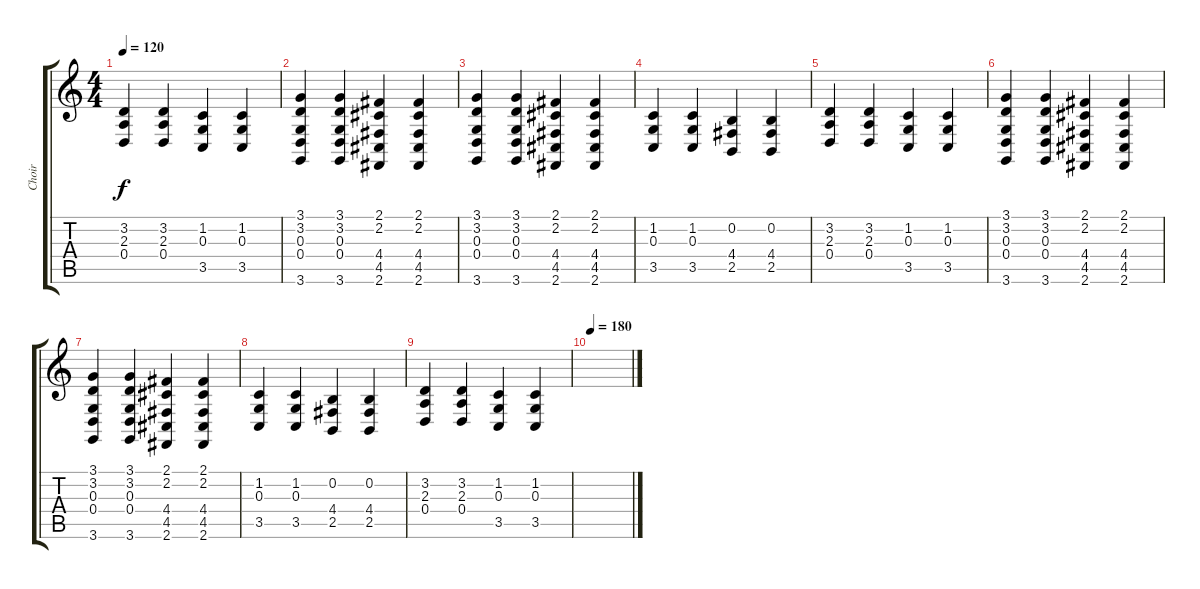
\track ("Choir" "Choir") {instrument pad4choir}
\staff {score tabs}
\tuning (E4 B3 G3 D3 A2 E2) {hide}
\ts (4 4)
\tempo 120
\clef g2
\ks c
(3.2 2.3 0.4).4{dy f} (3.2 2.3 0.4).4 (1.2 0.3 3.5).4 (1.2 0.3 3.5).4 |
(3.1 3.2 0.3 0.4 3.6).4 (3.1 3.2 0.3 0.4 3.6).4 (2.1 2.2 4.4 4.5 2.6).4 (2.1 2.2 4.4 4.5 2.6).4 |
(3.1 3.2 0.3 0.4 3.6).4 (3.1 3.2 0.3 0.4 3.6).4 (2.1 2.2 4.4 4.5 2.6).4 (2.1 2.2 4.4 4.5 2.6).4 |
(1.2 0.3 3.5).4 (1.2 0.3 3.5).4 (0.2 4.4 2.5).4 (0.2 4.4 2.5).4 |
(3.2 2.3 0.4).4 (3.2 2.3 0.4).4 (1.2 0.3 3.5).4 (1.2 0.3 3.5).4 |
(3.1 3.2 0.3 0.4 3.6).4 (3.1 3.2 0.3 0.4 3.6).4 (2.1 2.2 4.4 4.5 2.6).4 (2.1 2.2 4.4 4.5 2.6).4 |
(3.1 3.2 0.3 0.4 3.6).4 (3.1 3.2 0.3 0.4 3.6).4 (2.1 2.2 4.4 4.5 2.6).4 (2.1 2.2 4.4 4.5 2.6).4 |
(1.2 0.3 3.5).4 (1.2 0.3 3.5).4 (0.2 4.4 2.5).4 (0.2 4.4 2.5).4 |
(3.2 2.3 0.4).4 (3.2 2.3 0.4).4 (1.2 0.3 3.5).4 (1.2 0.3 3.5).4 |
\tempo 180
